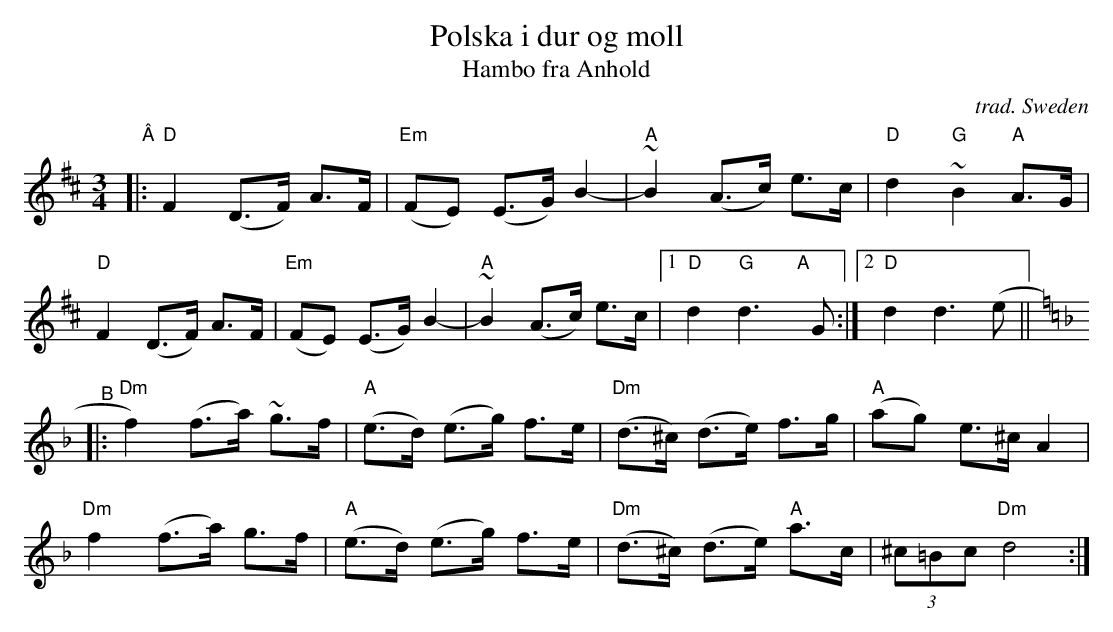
X:1
T: Polska i dur og moll
T: Hambo fra Anhold
O: trad. Sweden
M: 3/4
L: 1/8
K: D
"Â"|:\
"D"F2 (D>F) A>F | "Em"(FE) (E>G) B2- | "A"~B2 (A>c) e>c | "D"d2 "G"~B2 "A"A>G |
"D"F2 (D>F) A>F | "Em"(FE) (E>G) B2- | "A"~B2 (A>c) e>c |[1 "D"d2 "G"d3 "A"yG :|[2 "D"d2 d3 (e ||[K: Dm"
"^B"|:\
"Dm"f2) (f>a) ~g>f | "A"(e>d) (e>g) f>e | "Dm"(d>^c) (d>e) f>g | "A"(ag) e>^c A2 |
"Dm"f2  (f>a)  g>f | "A"(e>d) (e>g) f>e | "Dm"(d>^c) (d>e) "A"a>c | (3^c=Bc "Dm"d4 :|
